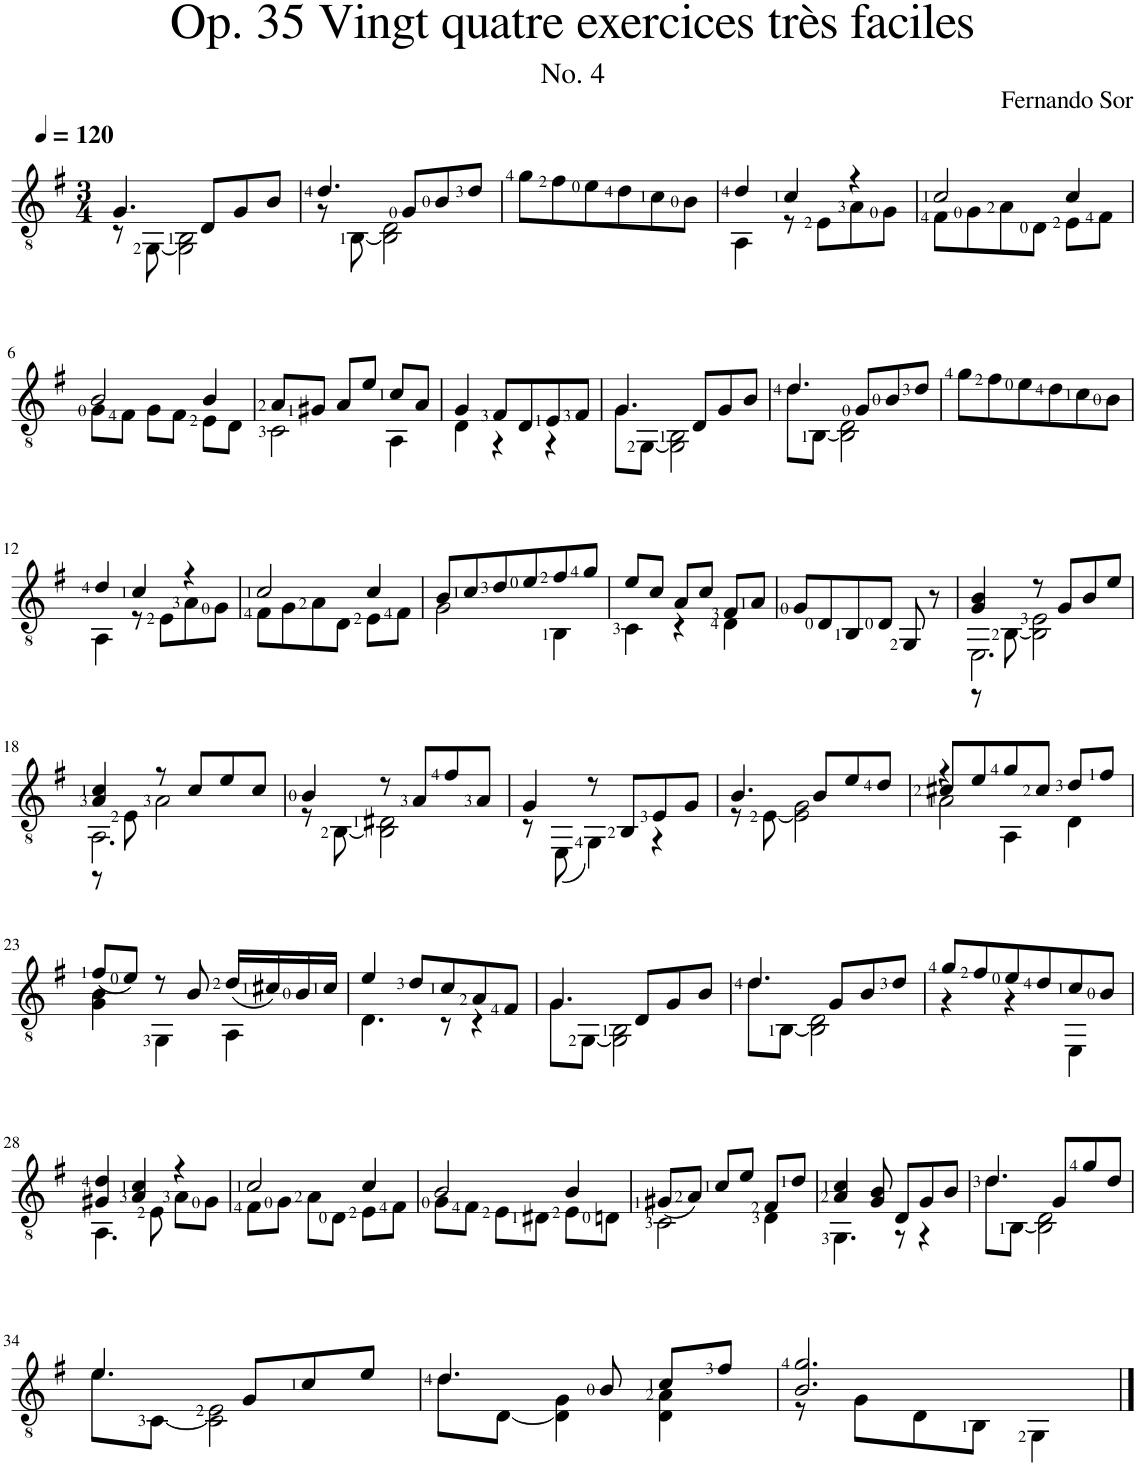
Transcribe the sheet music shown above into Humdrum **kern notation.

**kern
*part1
*staff1
*I"Classical Guitar
*I'Guit.
*clefGv2
*k[f#]
*M3/4
*MM120
=1
*^
4.G/	8r
.	[8GG\
.	2GG\] 2BB\
8D/L	.
8G/	.
8B/J	.
=2	=2
4.d/	8r
.	[8BB\
.	2BB\] 2D\
8G/L	.
8B/	.
8d/J	.
*v	*v
=3
8g\L
8f#\
8e\
8d\
8c\
8B\J
=4
*^
4d/	4AA\
4c/	8r
.	8E\L
4r	8A\
.	8G\J
=5	=5
2c/	8F#\L
.	8G\
.	8A\
.	8D\J
4c/	8E\L
.	8F#\J
!!LO:LB:g=z	!!
=6	=6
2B/	8G\L
.	8F#\J
.	8G\L
.	8F#\J
4B/	8E\L
.	8D\J
=7	=7
8A/L	2C\
8G#X/J	.
8A/L	.
8e/J	.
8c/L	4AA\
8A/J	.
=8	=8
4G/	4D\
8F#/L	4r
8D/	.
8E/	4r
8F#/J	.
=9	=9
4.G/	8G\L
.	[<8GG\J
.	2GG\] 2BB\
8D/L	.
8G/	.
8B/J	.
=10	=10
4.d/	8d\L
.	[<8BB\J
.	2BB\] 2D\
8G/L	.
8B/	.
8d/J	.
*v	*v
=11
8g\L
8f#\
8e\
8d\
8c\
8B\J
!!LO:LB:g=z
=12
*^
4d/	4AA\
4c/	8r
.	8E\L
4r	8A\
.	8G\J
=13	=13
2c/	8F#\L
.	8G\
.	8A\
.	8D\J
4c/	8E\L
.	8F#\J
=14	=14
8B/L	2G\
8c/	.
8d/	.
8e/	.
8f#/	4BB\
8g/J	.
=15	=15
8e/L	4C\
8c/J	.
8A/L	4r
8c/J	.
8F#/L	4D\
8A/J	.
*v	*v
=16
8G/L
8D/
8BB/
8D/J
8GG/
8r
=17
*^
*	*^
4G/ 4B/	2.EE\	8r
.	.	[8BB\
8r	.	2BB\] 2E\
8G/L	.	.
8B/	.	.
8e/J	.	.
!!LO:LB:g=z	!!	!!
=18	=18	=18
4A/ 4c/	2.AA\	8r
.	.	8E\
8r	.	2A\
8c/L	.	.
8e/	.	.
8c/J	.	.
*	*v	*v
=19	=19
4B/	8r
.	[8BB\
8r	2BB\] 2D#X\
8A/L	.
8f#/	.
8A/J	.
=20	=20
4G/	8r
.	(<8EE\
8r	4GG\)
8BB/L	.
8E/	4r
8G/J	.
=21	=21
4.B/	8r
.	[8E\
.	2E\] 2G\
8B/L	.
8e/	.
8d/J	.
=22	=22
*	*^
8c#X/L	4r	2A\
8e/	.	.
8g/	4AA\	.
8c#/J	.	.
8d/L	4D\	4ryy
8f#/J	.	.
*	*v	*v
!!LO:LB:g=z
=23	=23
(<8f#/L	4G\ 4B\
8e/J)	.
8r	4GG\
8B/	.
(<16d/LL	4AA\
16c#X/)	.
16B/	.
16c#/JJ	.
=24	=24
4e/	4.D\
8d/L	.
8c/	8r
8A/	4r
8F#/J	.
=25	=25
4.G/	8G\L
.	[<8GG\J
.	2GG\] 2BB\
8D/L	.
8G/	.
8B/J	.
=26	=26
4.d/	8d\L
.	[<8BB\J
.	2BB\] 2D\
8G/L	.
8B/	.
8d/J	.
=27	=27
8g/L	4r
8f#/	.
8e/	4r
8d/	.
8c/	4EE\
8B/J	.
!!LO:LB:g=z	!!
=28	=28
4G#X/ 4d/	4.AA\
4A/ 4c/	.
.	8E\
4r	8A\L
.	8G#\J
=29	=29
2c/	8F#\L
.	8G\J
.	8A\L
.	8D\J
4c/	8E\L
.	8F#\J
=30	=30
2B/	8G\L
.	8F#\J
.	8E\L
.	8D#X\J
4B/	8E\L
.	8Dn\J
=31	=31
(<8G#X/L	2C\
8A/J)	.
8c/L	.
8e/J	.
8F#/L	4D\
8d/J	.
=32	=32
4A/ 4c/	4.GG\
8G/ 8B/	.
8D/L	8r
8G/	4r
8B/J	.
=33	=33
4.d/	8d\L
.	[<8BB\J
.	2BB\] 2D\
8G/L	.
8g/	.
8d/J	.
!!LO:LB:g=z	!!
=34	=34
4.e/	8e\L
.	[<8C\J
.	2C\] 2E\
8G/L	.
8c/	.
8e/J	.
=35	=35
4.d/	8d\L
.	[<8D\J
.	4D\] 4G\
8B/	.
8c/L	4D\ 4A\
8f#/J	.
=36	=36
2.B/ 2.g/	8r
.	8G\L
.	8D\
.	8BB\J
.	4GG\
*v	*v
==
*-
